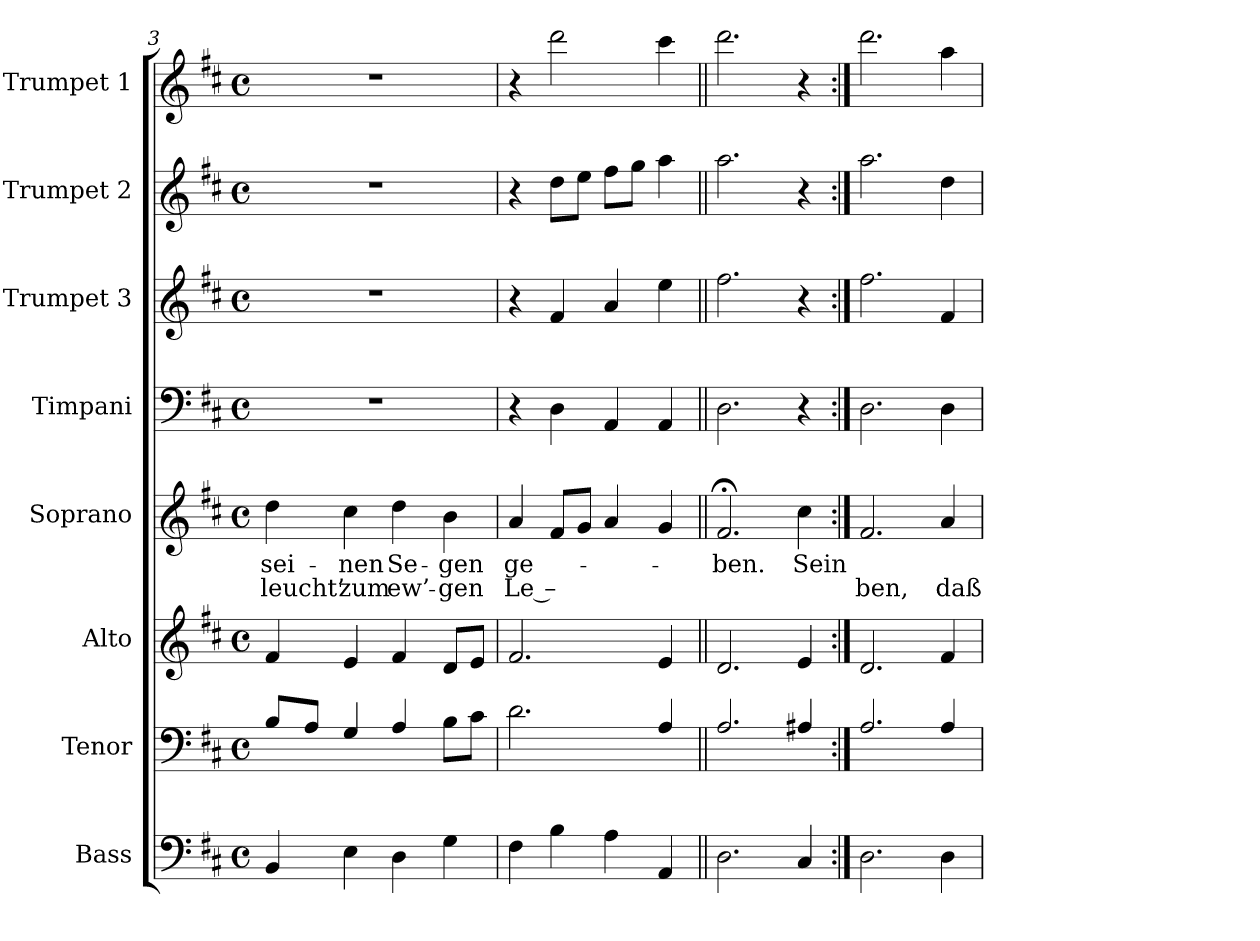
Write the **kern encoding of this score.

**kern	**kern	**kern	**kern	**text	**text	**kern	**kern	**kern	**kern
*part8	*part7	*part6	*part5	*part5	*part5	*part4	*part3	*part2	*part1
*staff8	*staff7	*staff6	*staff5	*staff5	*staff5	*staff4	*staff3	*staff2	*staff1
*I"Bass	*I"Tenor	*I"Alto	*I"Soprano	*	*	*I"Timpani	*I"Trumpet 3	*I"Trumpet 2	*I"Trumpet 1
*I'B.	*I'T.	*I'A.	*I'S.	*	*	*	*	*	*
*clefF4	*clefF4	*clefG2	*clefG2	*	*	*clefF4	*clefG2	*clefG2	*clefG2
*k[f#c#]	*k[f#c#]	*k[f#c#]	*k[f#c#]	*	*	*k[f#c#]	*k[f#c#]	*k[f#c#]	*k[f#c#]
*D:	*D:	*D:	*D:	*	*	*D:	*D:	*D:	*D:
*M4/4	*M4/4	*M4/4	*M4/4	*	*	*M4/4	*M4/4	*M4/4	*M4/4
*met(c)	*met(c)	*met(c)	*met(c)	*	*	*met(c)	*met(c)	*met(c)	*met(c)
=3	=3	=3	=3	=3	=3	=3	=3	=3	=3
4BB/	8B/L	4f#/	4dd\	sei-	-leucht’	1r	1r	1r	1r
.	8A/J	.	.	.	.	.	.	.	.
4E\	4G/	4e/	4cc#\	-nen	zum	.	.	.	.
4D\	4A/	4f#/	4dd\	Se-	ew’-	.	.	.	.
4G\	8B\L	8d/L	4b\	-gen	-gen	.	.	.	.
.	8c#\J	8e/J	.	.	.	.	.	.	.
!!LO:PB:g=z
=4	=4	=4	=4	=4	=4	=4	=4	=4	=4
4F#\	2.d\	2.f#/	4a/	ge-	Le –	4r	4r	4r	4r
4B\	.	.	8f#/L	.	.	4D\	4f#/	8dd\L	2ddd\
.	.	.	8g/J	.	.	.	.	8ee\J	.
4A\	.	.	4a/	.	.	4AA/	4a/	8ff#\L	.
.	.	.	.	.	.	.	.	8gg\J	.
4AA/	4A/	4e/	4g/	.	.	4AA/	4ee\	4aa\	4ccc#\
=5||	=5||	=5||	=5||	=5||	=5||	=5||	=5||	=5||	=5||
2.D\	2.A/	2.d/	2.f#;</	-ben.	.	2.D\	2.ff#\	2.aa\	2.ddd\
4C#/	4A#X/	4e/	4cc#\	Sein	.	4r	4r	4r	4r
=6:|!	=6:|!	=6:|!	=6:|!	=6:|!	=6:|!	=6:|!	=6:|!	=6:|!	=6:|!
2.D\	2.A/	2.d/	2.f#/	.	ben,	2.D\	2.ff#\	2.aa\	2.ddd\
4D\	4A/	4f#/	4a/	.	daß	4D\	4f#/	4dd\	4aa\
=	=	=	=	=	=	=	=	=	=
*-	*-	*-	*-	*-	*-	*-	*-	*-	*-
